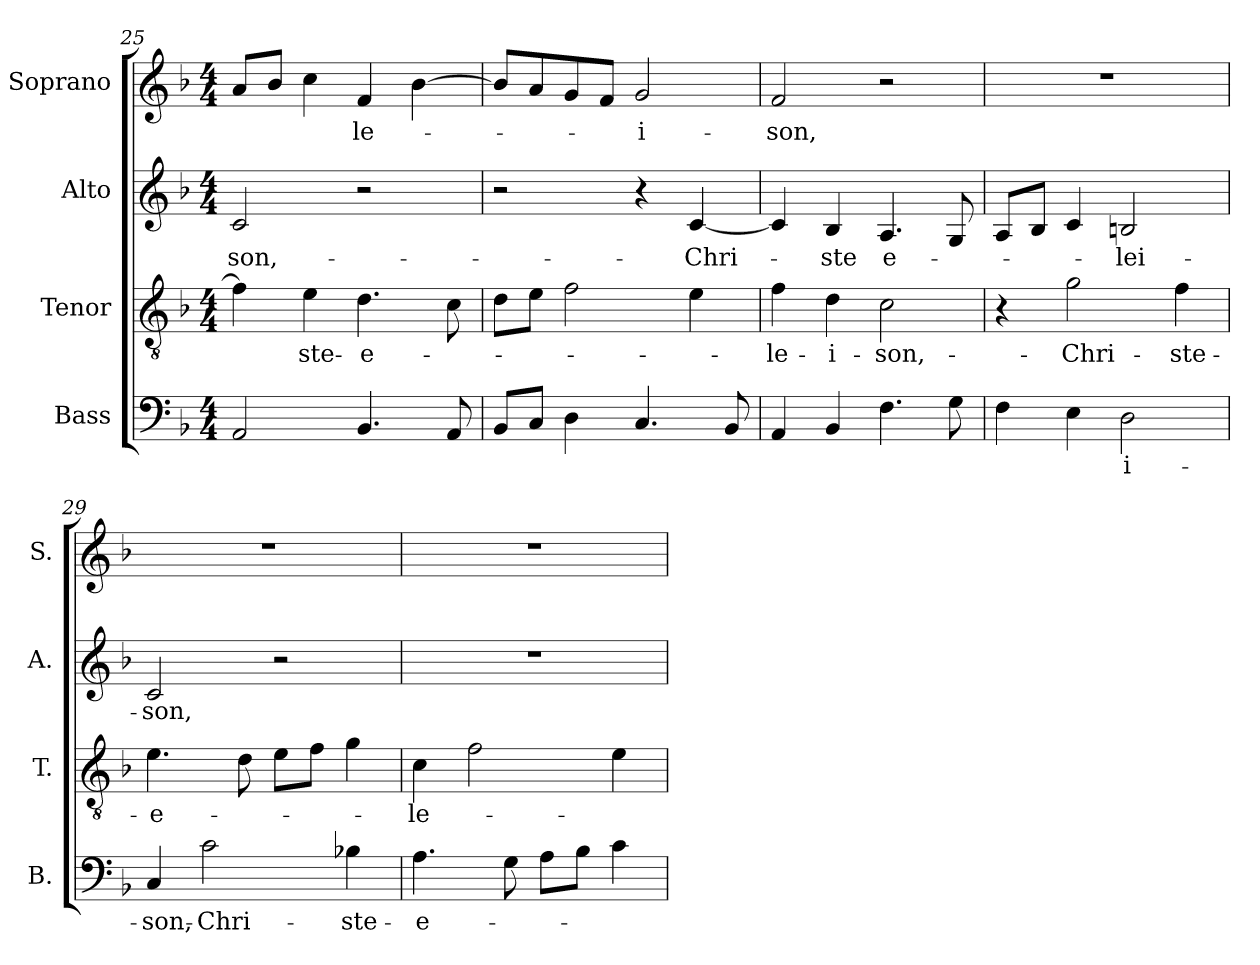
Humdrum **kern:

**kern	**text	**kern	**text	**kern	**text	**kern	**text
*part4	*part4	*part3	*part3	*part2	*part2	*part1	*part1
*staff4	*staff4	*staff3	*staff3	*staff2	*staff2	*staff1	*staff1
*I"Bass	*	*I"Tenor	*	*I"Alto	*	*I"Soprano	*
*I'B.	*	*I'T.	*	*I'A.	*	*I'S.	*
*clefF4	*	*clefGv2	*	*clefG2	*	*clefG2	*
*	*	*ITrd7c12	*	*	*	*	*
*k[b-]	*	*k[b-]	*	*k[b-]	*	*k[b-]	*
*F:	*	*F:	*	*F:	*	*F:	*
*M4/4	*	*M4/4	*	*M4/4	*	*M4/4	*
=25	=25	=25	=25	=25	=25	=25	=25
!	!	!	!	!	!LO:LY:b:color=#000000	!	!
2AAi/	.	4Fi\]	.	2ci/	-son,-	8ai/L	.
.	.	.	.	.	.	8b-i/J	.
!	!	!	!LO:LY:b:color=#000000	!	!	!	!
.	.	4Ei\	-ste-	.	.	4cci\	.
!	!	!	!LO:LY:b:color=#000000	!	!	!	!
!	!	!	!	!	!	!	!LO:LY:b:color=#000000
4.BB-i/	.	4.Di\	-e-	2r	.	4fi/	-le-
.	.	.	.	.	.	[4b-i\	.
8AAi/	.	8Ci\	.	.	.	.	.
=26	=26	=26	=26	=26	=26	=26	=26
8BB-i/L	.	8Di\L	.	2r	.	8b-i/L]	.
8Ci/J	.	8Ei\J	.	.	.	8ai/	.
4Di\	.	2Fi\	.	.	.	8gi/	.
.	.	.	.	.	.	8fi/J	.
!	!	!	!	!	!	!	!LO:LY:b:color=#000000
4.Ci/	.	.	.	4r	.	2gi/	-i-
!	!	!	!	!	!LO:LY:b:color=#000000	!	!
.	.	4Ei\	.	[4ci/	-Chri-	.	.
8BB-i/	.	.	.	.	.	.	.
!!LO:LB:g=z
=27	=27	=27	=27	=27	=27	=27	=27
!	!	!	!LO:LY:b:color=#000000	!	!	!	!
!	!	!	!	!	!	!	!LO:LY:b:color=#000000
4AAi/	.	4Fi\	-le-	4ci/]	.	2fi/	-son,-
!	!	!	!LO:LY:b:color=#000000	!	!	!	!
!	!	!	!	!	!LO:LY:b:color=#000000	!	!
4BB-i/	.	4Di\	-i-	4B-i/	-ste	.	.
!	!	!	!LO:LY:b:color=#000000	!	!	!	!
!	!	!	!	!	!LO:LY:b:color=#000000	!	!
4.Fi\	.	2Ci\	-son,-	4.Ai/	e-	2r	.
8Gi\	.	.	.	8Gi/	.	.	.
=28	=28	=28	=28	=28	=28	=28	=28
4Fi\	.	4r	.	8Ai/L	.	1r	.
.	.	.	.	8B-i/J	.	.	.
!	!	!	!LO:LY:b:color=#000000	!	!	!	!
4Ei\	.	2Gi\	-Chri-	4ci/	.	.	.
!	!LO:LY:b:color=#000000	!	!	!	!	!	!
!	!	!	!	!	!LO:LY:b:color=#000000	!	!
2Di\	-i-	.	.	2Bni/	-lei-	.	.
!	!	!	!LO:LY:b:color=#000000	!	!	!	!
.	.	4Fi\	-ste-	.	.	.	.
=29	=29	=29	=29	=29	=29	=29	=29
!	!LO:LY:b:color=#000000	!	!	!	!	!	!
!	!	!	!LO:LY:b:color=#000000	!	!	!	!
!	!	!	!	!	!LO:LY:b:color=#000000	!	!
4Ci/	-son,-	4.Ei\	-e-	2ci/	-son,-	1r	.
!	!LO:LY:b:color=#000000	!	!	!	!	!	!
2ci\	-Chri-	.	.	.	.	.	.
.	.	8Di\	.	.	.	.	.
.	.	8Ei\L	.	2r	.	.	.
.	.	8Fi\J	.	.	.	.	.
!	!LO:LY:b:color=#000000	!	!	!	!	!	!
4B-Xi\	-ste-	4Gi\	.	.	.	.	.
=30	=30	=30	=30	=30	=30	=30	=30
!	!LO:LY:b:color=#000000	!	!	!	!	!	!
!	!	!	!LO:LY:b:color=#000000	!	!	!	!
4.Ai\	-e-	4Ci\	-le-	1r	.	1r	.
.	.	2Fi\	.	.	.	.	.
8Gi\	.	.	.	.	.	.	.
8Ai\L	.	.	.	.	.	.	.
8B-i\J	.	.	.	.	.	.	.
4ci\	.	4Ei\	.	.	.	.	.
=	=	=	=	=	=	=	=
*-	*-	*-	*-	*-	*-	*-	*-
